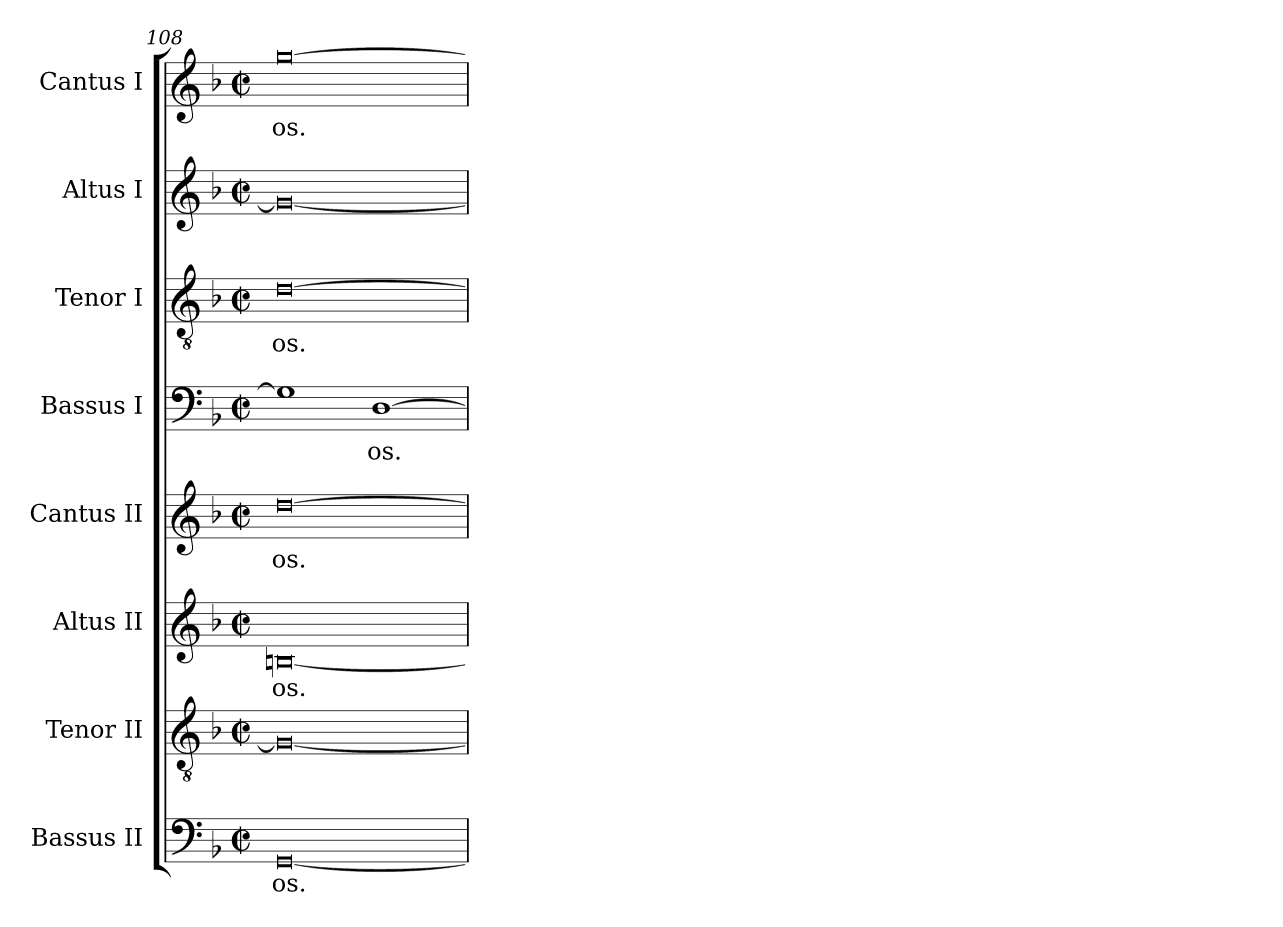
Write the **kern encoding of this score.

**kern	**text	**kern	**text	**kern	**text	**kern	**text	**kern	**text	**kern	**text	**kern	**text	**kern	**text
*part8	*part8	*part7	*part7	*part6	*part6	*part5	*part5	*part4	*part4	*part3	*part3	*part2	*part2	*part1	*part1
*staff8	*staff8	*staff7	*staff7	*staff6	*staff6	*staff5	*staff5	*staff4	*staff4	*staff3	*staff3	*staff2	*staff2	*staff1	*staff1
*I"Bassus II	*	*I"Tenor II	*	*I"Altus II	*	*I"Cantus II	*	*I"Bassus I	*	*I"Tenor I	*	*I"Altus I	*	*I"Cantus I	*
*I'Bassus II	*	*I'Tenor II	*	*I'Altus II	*	*I'Cantus II	*	*I'Bassus I	*	*I'Tenor I	*	*I'Altus I	*	*I'Cantus I	*
*clefF4	*	*clefGv2	*	*clefG2	*	*clefG2	*	*clefF4	*	*clefGv2	*	*clefG2	*	*clefG2	*
*k[b-]	*	*k[b-]	*	*k[b-]	*	*k[b-]	*	*k[b-]	*	*k[b-]	*	*k[b-]	*	*k[b-]	*
*F:	*	*F:	*	*F:	*	*F:	*	*F:	*	*F:	*	*F:	*	*F:	*
*M2/2	*	*M2/2	*	*M2/2	*	*M2/2	*	*M2/2	*	*M2/2	*	*M2/2	*	*M2/2	*
*met(c|)	*	*met(c|)	*	*met(c|)	*	*met(c|)	*	*met(c|)	*	*met(c|)	*	*met(c|)	*	*met(c|)	*
=108	=108	=108	=108	=108	=108	=108	=108	=108	=108	=108	=108	=108	=108	=108	=108
!	!LO:LY:b:cj	!	!LO:LY:b:cj	!	!LO:LY:b:cj	!	!LO:LY:b:cj	!	!LO:LY:b:cj	!	!LO:LY:b:cj	!	!LO:LY:b:cj	!	!LO:LY:b:cj
[<0GG	-os.	0G_<	.	[<0Bn	-os.	[>0dd	os.	1G]	.	[>0d	os.	0g_<	.	[>0gg	os.
!	!	!	!	!	!	!	!	!	!LO:LY:b:cj	!	!	!	!	!	!
.	.	.	.	.	.	.	.	[>1D	os.	.	.	.	.	.	.
=	=	=	=	=	=	=	=	=	=	=	=	=	=	=	=
*-	*-	*-	*-	*-	*-	*-	*-	*-	*-	*-	*-	*-	*-	*-	*-
